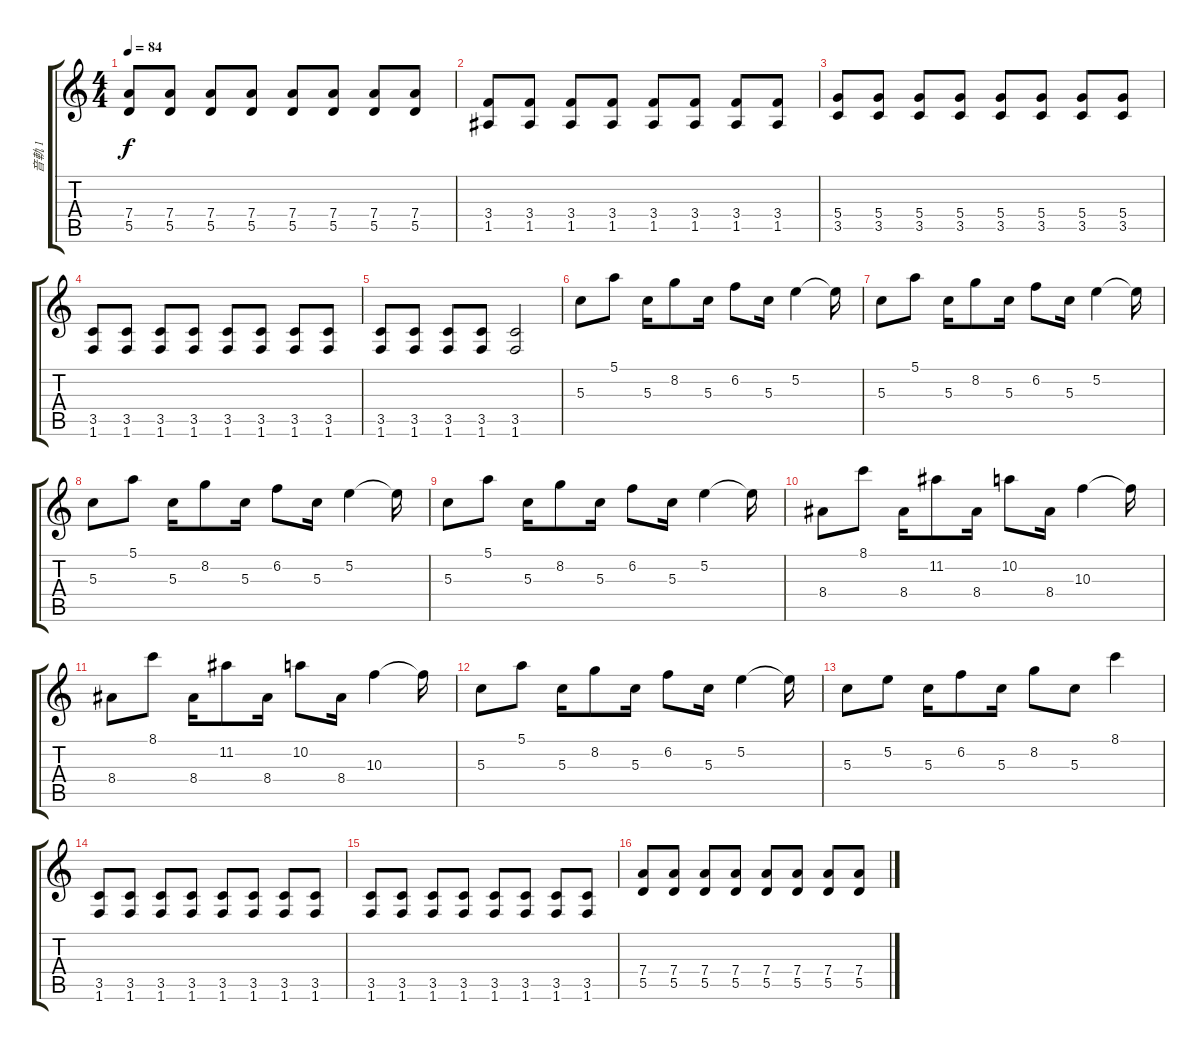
\track ("音軌 1" "音軌 1") {instrument electricguitarjazz}
\staff {score tabs}
\tuning (E4 B3 G3 D3 A2 E2) {hide}
\ts (4 4)
\tempo 84
\clef g2
\ks c
(7.4 5.5).8{dy f} (7.4 5.5).8 (7.4 5.5).8 (7.4 5.5).8 (7.4 5.5).8 (7.4 5.5).8 (7.4 5.5).8 (7.4 5.5).8 |
(3.4 1.5).8 (3.4 1.5).8 (3.4 1.5).8 (3.4 1.5).8 (3.4 1.5).8 (3.4 1.5).8 (3.4 1.5).8 (3.4 1.5).8 |
(5.4 3.5).8 (5.4 3.5).8 (5.4 3.5).8 (5.4 3.5).8 (5.4 3.5).8 (5.4 3.5).8 (5.4 3.5).8 (5.4 3.5).8 |
(3.5 1.6).8 (3.5 1.6).8 (3.5 1.6).8 (3.5 1.6).8 (3.5 1.6).8 (3.5 1.6).8 (3.5 1.6).8 (3.5 1.6).8 |
(3.5 1.6).8 (3.5 1.6).8 (3.5 1.6).8 (3.5 1.6).8 (3.5 1.6).2 |
5.3.8 5.1.8 5.3.16 8.2.8 5.3.16 6.2.8 5.3.16 5.2.4 5.2{t}.16 |
5.3.8 5.1.8 5.3.16 8.2.8 5.3.16 6.2.8 5.3.16 5.2.4 5.2{t}.16 |
5.3.8 5.1.8 5.3.16 8.2.8 5.3.16 6.2.8 5.3.16 5.2.4 5.2{t}.16 |
5.3.8 5.1.8 5.3.16 8.2.8 5.3.16 6.2.8 5.3.16 5.2.4 5.2{t}.16 |
8.4.8 8.1.8 8.4.16 11.2.8 8.4.16 10.2.8 8.4.16 10.3.4 10.3{t}.16 |
8.4.8 8.1.8 8.4.16 11.2.8 8.4.16 10.2.8 8.4.16 10.3.4 10.3{t}.16 |
5.3.8 5.1.8 5.3.16 8.2.8 5.3.16 6.2.8 5.3.16 5.2.4 5.2{t}.16 |
5.3.8 5.2.8 5.3.16 6.2.8 5.3.16 8.2.8 5.3.8 8.1.4 |
(3.5 1.6).8{instrument overdrivenguitar} (3.5 1.6).8 (3.5 1.6).8 (3.5 1.6).8 (3.5 1.6).8 (3.5 1.6).8 (3.5 1.6).8 (3.5 1.6).8 |
(3.5 1.6).8 (3.5 1.6).8 (3.5 1.6).8 (3.5 1.6).8 (3.5 1.6).8 (3.5 1.6).8 (3.5 1.6).8 (3.5 1.6).8 |
(7.4 5.5).8 (7.4 5.5).8 (7.4 5.5).8 (7.4 5.5).8 (7.4 5.5).8 (7.4 5.5).8 (7.4 5.5).8 (7.4 5.5).8
